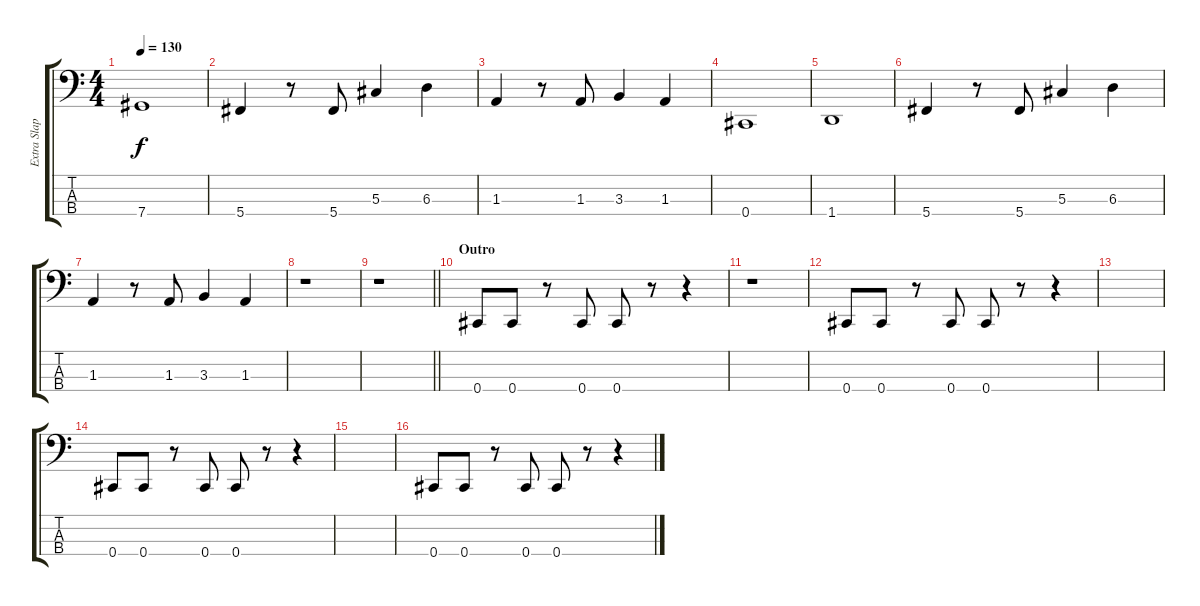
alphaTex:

\track ("Extra SlapBass" "Extra Slap") {instrument slapbass2}
\staff {score tabs}
\tuning (Gb2 Db2 Ab1 Db1) {hide}
\ts (4 4)
\tempo 130
\clef f4
\ks c
7.4.1{dy f} |
5.4.4 r.8 5.4.8 5.3.4 6.3.4 |
1.3.4 r.8 1.3.8 3.3.4 1.3.4 |
0.4.1 |
1.4.1 |
5.4.4 r.8 5.4.8 5.3.4 6.3.4 |
1.3.4 r.8 1.3.8 3.3.4 1.3.4 |
r.1 |
\barLineRight lightlight
r.1 |
\section ("" "Outro")
0.4.8 0.4.8 r.8 0.4.8 0.4.8 r.8 r.4 |
r.1 |
0.4.8 0.4.8 r.8 0.4.8 0.4.8 r.8 r.4 |
|
0.4.8 0.4.8 r.8 0.4.8 0.4.8 r.8 r.4 |
|
0.4.8 0.4.8 r.8 0.4.8 0.4.8 r.8 r.4
